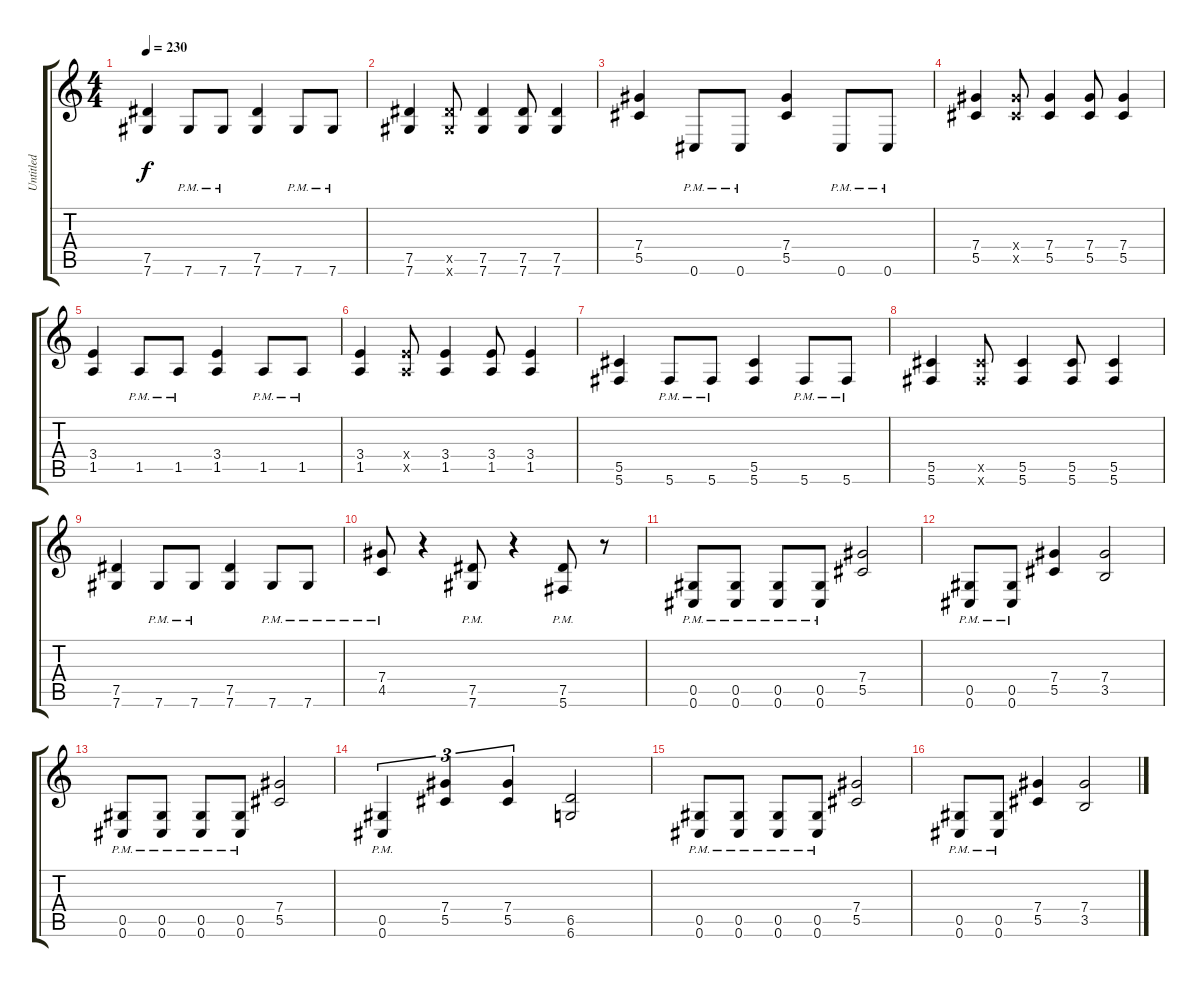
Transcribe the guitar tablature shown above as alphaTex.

\track ("Untitled" "Untitled") {instrument distortionguitar}
\staff {score tabs}
\tuning (Eb4 Bb3 Gb3 Db3 Ab2 Db2) {hide}
\ts (4 4)
\tempo 230
\clef g2
\ks c
(7.5 7.6).4{dy f} 7.6{pm}.8 7.6{pm}.8 (7.5 7.6).4 7.6{pm}.8 7.6{pm}.8 |
(7.5 7.6).4 (7.5{x} 7.6{x}).8 (7.5 7.6).4 (7.5 7.6).8 (7.5 7.6).4 |
(7.4 5.5).4 0.6{pm}.8 0.6{pm}.8 (7.4 5.5).4 0.6{pm}.8 0.6{pm}.8 |
(7.4 5.5).4 (7.4{x} 5.5{x}).8 (7.4 5.5).4 (7.4 5.5).8 (7.4 5.5).4 |
(3.4 1.5).4 1.5{pm}.8 1.5{pm}.8 (3.4 1.5).4 1.5{pm}.8 1.5{pm}.8 |
(3.4 1.5).4 (3.4{x} 1.5{x}).8 (3.4 1.5).4 (3.4 1.5).8 (3.4 1.5).4 |
(5.5 5.6).4 5.6{pm}.8 5.6{pm}.8 (5.5 5.6).4 5.6{pm}.8 5.6{pm}.8 |
(5.5 5.6).4 (5.5{x} 5.6{x}).8 (5.5 5.6).4 (5.5 5.6).8 (5.5 5.6).4 |
(7.5 7.6).4 7.6{pm}.8 7.6{pm}.8 (7.5 7.6).4 7.6{pm}.8 7.6{pm}.8 |
(7.4{pm} 4.5{pm}).8 r.4 (7.5{pm} 7.6{pm}).8 r.4 (7.5{pm} 5.6{pm}).8 r.8 |
(0.5{pm} 0.6{pm}).8 (0.5{pm} 0.6{pm}).8 (0.5{pm} 0.6{pm}).8 (0.5{pm} 0.6{pm}).8 (7.4 5.5).2 |
(0.5{pm} 0.6{pm}).8 (0.5{pm} 0.6{pm}).8 (7.4 5.5).4 (7.4 3.5).2 |
(0.5{pm} 0.6{pm}).8 (0.5{pm} 0.6{pm}).8 (0.5{pm} 0.6{pm}).8 (0.5{pm} 0.6{pm}).8 (7.4 5.5).2 |
(0.5{pm} 0.6{pm}).4{tu (3 2)} (7.4 5.5).4{tu (3 2)} (7.4 5.5).4{tu (3 2)} (6.5 6.6).2 |
(0.5{pm} 0.6{pm}).8 (0.5{pm} 0.6{pm}).8 (0.5{pm} 0.6{pm}).8 (0.5{pm} 0.6{pm}).8 (7.4 5.5).2 |
(0.5{pm} 0.6{pm}).8 (0.5{pm} 0.6{pm}).8 (7.4 5.5).4 (7.4 3.5).2
